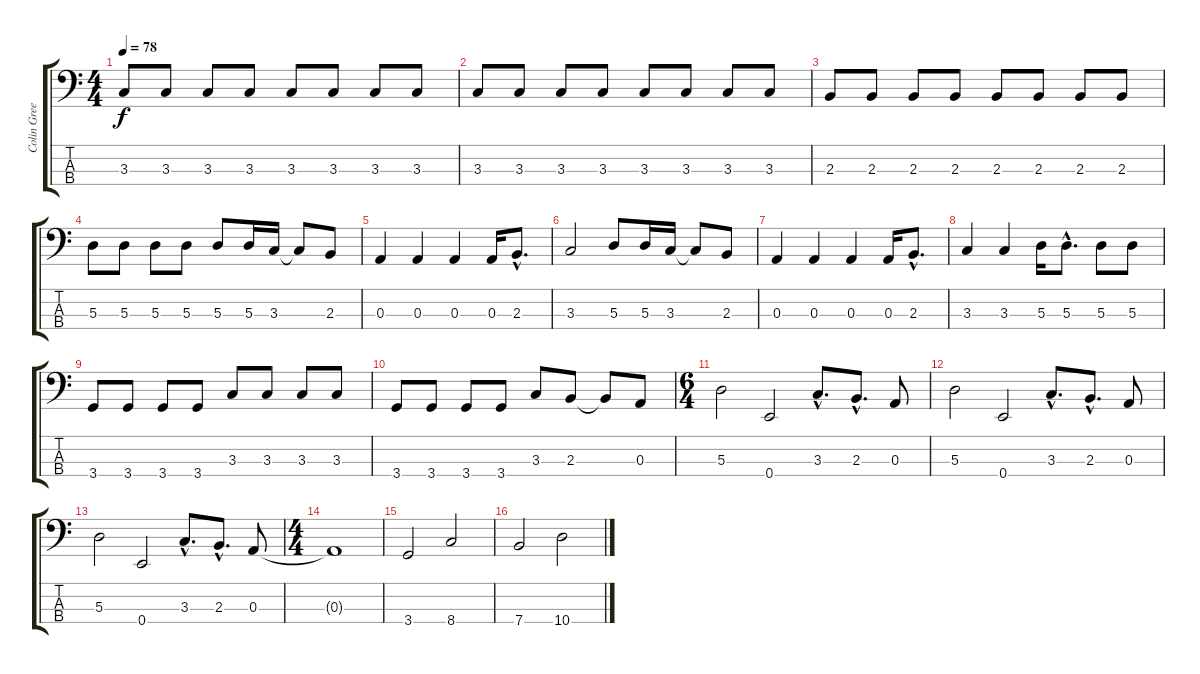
\track ("Colin Greenwood" "Colin Gree") {instrument electricbassfinger}
\staff {score tabs}
\tuning (G2 D2 A1 E1) {hide}
\ts (4 4)
\tempo 78
\clef f4
\ks c
3.3.8{dy f} 3.3.8 3.3.8 3.3.8 3.3.8 3.3.8 3.3.8 3.3.8 |
3.3.8 3.3.8 3.3.8 3.3.8 3.3.8 3.3.8 3.3.8 3.3.8 |
2.3.8 2.3.8 2.3.8 2.3.8 2.3.8 2.3.8 2.3.8 2.3.8 |
5.3.8 5.3.8 5.3.8 5.3.8 5.3.8 5.3.16 3.3.16 3.3{t}.8 2.3.8 |
0.3.4 0.3.4 0.3.4 0.3.16 2.3{hac}.8{d} |
3.3.2 5.3.8 5.3.16 3.3.16 3.3{t}.8 2.3.8 |
0.3.4 0.3.4 0.3.4 0.3.16 2.3{hac}.8{d} |
3.3.4 3.3.4 5.3.16 5.3{hac}.8{d} 5.3.8 5.3.8 |
3.4.8 3.4.8 3.4.8 3.4.8 3.3.8 3.3.8 3.3.8 3.3.8 |
3.4.8 3.4.8 3.4.8 3.4.8 3.3.8 2.3.8 2.3{t}.8 0.3.8 |
\ts (6 4)
5.3.2 0.4.2 3.3{hac}.8{d} 2.3{hac}.8{d} 0.3.8 |
5.3.2 0.4.2 3.3{hac}.8{d} 2.3{hac}.8{d} 0.3.8 |
5.3.2 0.4.2 3.3{hac}.8{d} 2.3{hac}.8{d} 0.3.8 |
\ts (4 4)
0.3{t}.1 |
3.4.2 8.4.2 |
7.4.2 10.4.2
